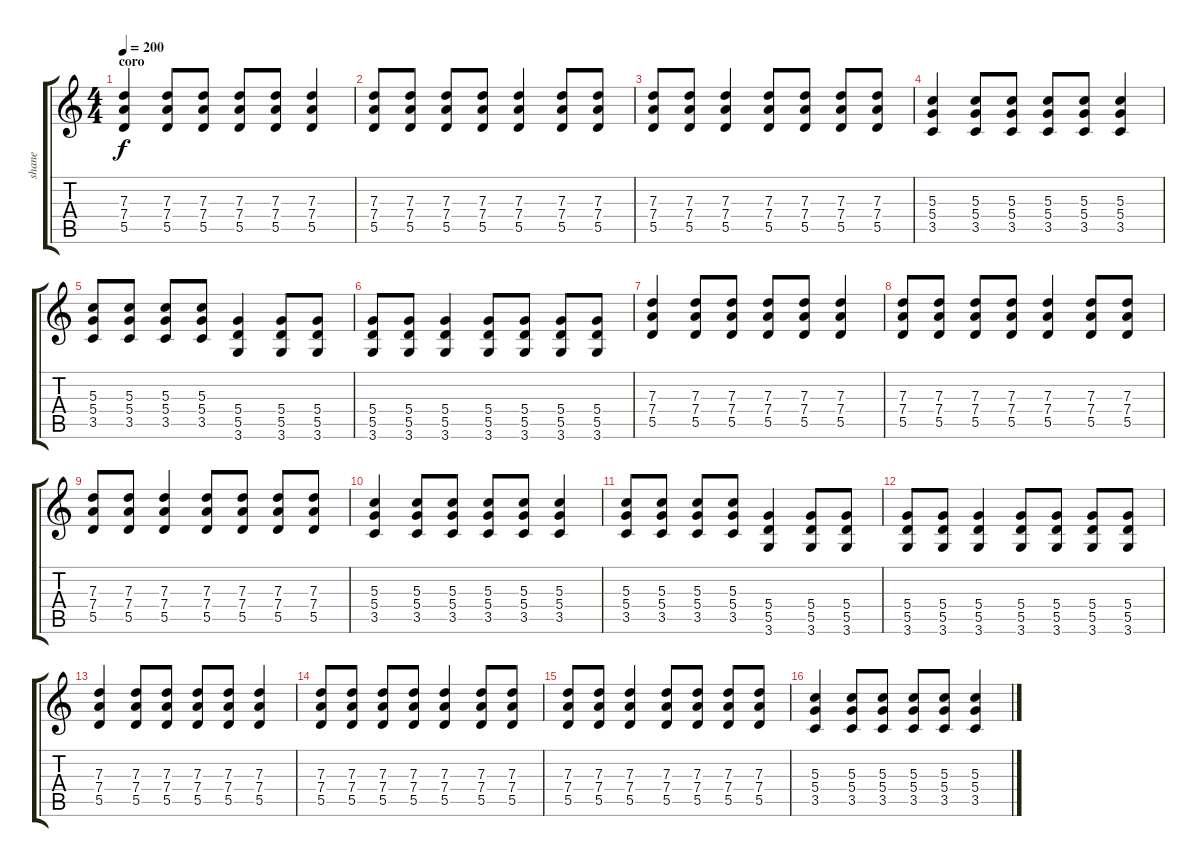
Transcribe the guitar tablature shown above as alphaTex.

\track ("shane" "shane") {mute instrument distortionguitar}
\staff {score tabs}
\tuning (E4 B3 G3 D3 A2 E2) {hide}
\ts (4 4)
\section ("" "coro")
\tempo 200
\clef g2
\ks c
(7.3 7.4 5.5).4{dy f} (7.3 7.4 5.5).8 (7.3 7.4 5.5).8 (7.3 7.4 5.5).8 (7.3 7.4 5.5).8 (7.3 7.4 5.5).4 |
(7.3 7.4 5.5).8 (7.3 7.4 5.5).8 (7.3 7.4 5.5).8 (7.3 7.4 5.5).8 (7.3 7.4 5.5).4 (7.3 7.4 5.5).8 (7.3 7.4 5.5).8 |
(7.3 7.4 5.5).8 (7.3 7.4 5.5).8 (7.3 7.4 5.5).4 (7.3 7.4 5.5).8 (7.3 7.4 5.5).8 (7.3 7.4 5.5).8 (7.3 7.4 5.5).8 |
(5.3 5.4 3.5).4 (5.3 5.4 3.5).8 (5.3 5.4 3.5).8 (5.3 5.4 3.5).8 (5.3 5.4 3.5).8 (5.3 5.4 3.5).4 |
(5.3 5.4 3.5).8 (5.3 5.4 3.5).8 (5.3 5.4 3.5).8 (5.3 5.4 3.5).8 (5.4 5.5 3.6).4 (5.4 5.5 3.6).8 (5.4 5.5 3.6).8 |
(5.4 5.5 3.6).8 (5.4 5.5 3.6).8 (5.4 5.5 3.6).4 (5.4 5.5 3.6).8 (5.4 5.5 3.6).8 (5.4 5.5 3.6).8 (5.4 5.5 3.6).8 |
(7.3 7.4 5.5).4 (7.3 7.4 5.5).8 (7.3 7.4 5.5).8 (7.3 7.4 5.5).8 (7.3 7.4 5.5).8 (7.3 7.4 5.5).4 |
(7.3 7.4 5.5).8 (7.3 7.4 5.5).8 (7.3 7.4 5.5).8 (7.3 7.4 5.5).8 (7.3 7.4 5.5).4 (7.3 7.4 5.5).8 (7.3 7.4 5.5).8 |
(7.3 7.4 5.5).8 (7.3 7.4 5.5).8 (7.3 7.4 5.5).4 (7.3 7.4 5.5).8 (7.3 7.4 5.5).8 (7.3 7.4 5.5).8 (7.3 7.4 5.5).8 |
(5.3 5.4 3.5).4 (5.3 5.4 3.5).8 (5.3 5.4 3.5).8 (5.3 5.4 3.5).8 (5.3 5.4 3.5).8 (5.3 5.4 3.5).4 |
(5.3 5.4 3.5).8 (5.3 5.4 3.5).8 (5.3 5.4 3.5).8 (5.3 5.4 3.5).8 (5.4 5.5 3.6).4 (5.4 5.5 3.6).8 (5.4 5.5 3.6).8 |
(5.4 5.5 3.6).8 (5.4 5.5 3.6).8 (5.4 5.5 3.6).4 (5.4 5.5 3.6).8 (5.4 5.5 3.6).8 (5.4 5.5 3.6).8 (5.4 5.5 3.6).8 |
(7.3 7.4 5.5).4 (7.3 7.4 5.5).8 (7.3 7.4 5.5).8 (7.3 7.4 5.5).8 (7.3 7.4 5.5).8 (7.3 7.4 5.5).4 |
(7.3 7.4 5.5).8 (7.3 7.4 5.5).8 (7.3 7.4 5.5).8 (7.3 7.4 5.5).8 (7.3 7.4 5.5).4 (7.3 7.4 5.5).8 (7.3 7.4 5.5).8 |
(7.3 7.4 5.5).8 (7.3 7.4 5.5).8 (7.3 7.4 5.5).4 (7.3 7.4 5.5).8 (7.3 7.4 5.5).8 (7.3 7.4 5.5).8 (7.3 7.4 5.5).8 |
(5.3 5.4 3.5).4 (5.3 5.4 3.5).8 (5.3 5.4 3.5).8 (5.3 5.4 3.5).8 (5.3 5.4 3.5).8 (5.3 5.4 3.5).4
